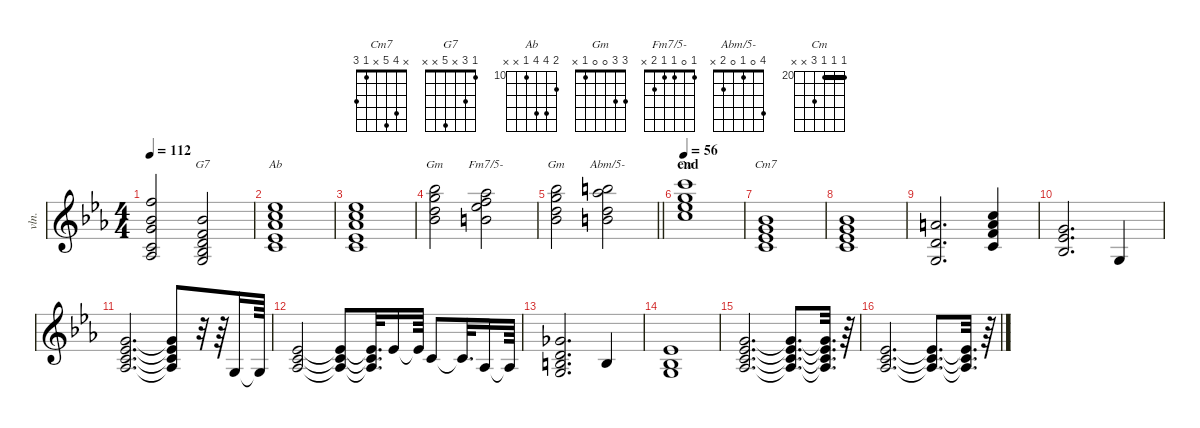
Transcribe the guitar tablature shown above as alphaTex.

\defaultSystemsLayout 4
\hideDynamics
\bracketExtendMode nobrackets
\otherSystemsTrackNameOrientation horizontal
\track ("Celesta" "vln.") {instrument synthstrings1}
\staff {score}
\tuning (E4 B3 G3 D3 A2 E2)
\chord ("Cm7" x 4 5 x 1 3)
\chord ("G7" 1 3 x 5 x x)
\chord ("Ab" 11 13 13 10 x x) {firstfret 10}
\chord ("Gm" 3 3 0 0 1 x)
\chord ("Fm7/5-" 1 0 1 1 2 x)
\chord ("Abm/5-" 4 0 1 0 2 x)
\chord ("Cm" 20 20 20 22 x x) {firstfret 20 barre (20 20)}
\ts (4 4)
\tempo 112
\clef g2
\ks cminor
(13.1{acc forcenatural} 11.2{acc b} 12.3{acc forcenatural} 10.4{acc forcenatural} 11.5{acc b}).2{dy f beam Up} (1.1{acc forcenatural} 3.2{acc forcenatural} 15.3{acc b} 5.4{acc forcenatural} 18.6{acc b}).2{ch "G7" beam Up} |
(11.1{acc b} 13.2{acc forcenatural} 13.3{acc b} 10.4{acc forcenatural} 18.5{acc b}).1{ch "Ab" beam Up} |
(11.1{acc b} 13.2{acc forcenatural} 13.3{acc b} 10.4{acc forcenatural} 18.5{acc b}).1{beam Up} |
(18.1{acc b} 11.2{acc b} 19.3{acc forcenatural} 29.4{acc forcenatural}).2{ch "Gm" beam Down} (11.1{acc b} 21.2{acc b} 22.3{acc forcenatural} 21.4{acc forcenatural}).2{ch "Fm7/5-" beam Down} |
\barLineRight lightlight
(15.1{acc forcenatural} 23.2{acc b} 19.3{acc forcenatural} 20.4{acc b}).2{ch "Gm" beam Down} (16.1{acc b} 24.2{acc forcenatural} 16.3{acc forcenatural} 24.4{acc forcenatural}).2{ch "Abm/5-" beam Down} |
\section ("" "end")
\tempo 56
(20.1{acc forcenatural} 20.2{acc forcenatural} 20.3{acc b} 22.4{acc forcenatural}).1{ch "Cm" beam Down} |
(6.1{acc b} 1.2{acc forcenatural} 13.4{acc b} 22.5{acc forcenatural}).1{ch "Cm7" beam Up} |
(6.1{acc b} 1.2{acc forcenatural} 13.4{acc b} 22.5{acc forcenatural}).1{beam Up} |
(3.2{acc forcenatural} 19.4{acc forcenatural} 10.5{acc forcenatural}).2{d beam Up} (8.1{acc forcenatural} 10.2{acc forcenatural} 10.4{acc forcenatural} 20.5{acc forcenatural}).4{beam Up} |
\ks eb
(8.2{acc forcenatural} 8.3{acc b} 8.4{acc b}).2{d beam Up} 0.3{acc forcenatural}.4{beam Up} |
(8.2{acc forcenatural} 8.3{acc b} 10.4{acc forcenatural} 11.5{acc b}).2{d beam Up} (8.2{t acc forcenatural} 8.3{t acc b} 10.4{t acc forcenatural} 11.5{t acc b}).8{beam Up} r.32{beam Up} r.64{beam Up} 0.3{acc forcenatural}.16{beam Up} 0.3{t acc forcenatural}.64{beam Up} |
(4.2{acc b} 5.3{acc forcenatural} 6.4{acc b}).2{beam Up} (4.2{t acc b} 5.3{t acc forcenatural} 6.4{t acc b}).8{beam Up} (4.2{t acc b} 5.3{t acc forcenatural} 6.4{t acc b}).32{d beam Up} 4.2{acc b}.16{beam Up} 4.2{t acc b}.64{beam Up} 5.3{acc forcenatural}.8{beam Up} 5.3{t acc forcenatural}.32{d beam Up} 6.4{acc b}.16{beam Up} 6.4{t acc b}.64{beam Up} |
(2.1{acc b} 3.2{acc forcenatural} 4.3{acc forcenatural} 5.4{acc forcenatural}).2{d beam Up} 0.2{acc forcenatural}.4{beam Up} |
(4.2{acc b} 3.3{acc b} 5.4{acc forcenatural}).1{beam Up} |
(3.1{acc forcenatural} 4.2{acc b} 5.3{acc forcenatural} 6.4{acc b}).2{d beam Up} (3.1{t acc forcenatural} 4.2{t acc b} 5.3{t acc forcenatural} 6.4{t acc b}).8{d beam Up} (3.1{t acc forcenatural} 4.2{t acc b} 5.3{t acc forcenatural} 6.4{t acc b}).32{d beam Up} r.64{beam Up} |
(4.2{acc b} 5.3{acc forcenatural} 6.4{acc b}).2{d beam Up} (4.2{t acc b} 5.3{t acc forcenatural} 6.4{t acc b}).8{d beam Up} (4.2{t acc b} 5.3{t acc forcenatural} 6.4{t acc b}).32{d beam Up} r.64{beam Up}
